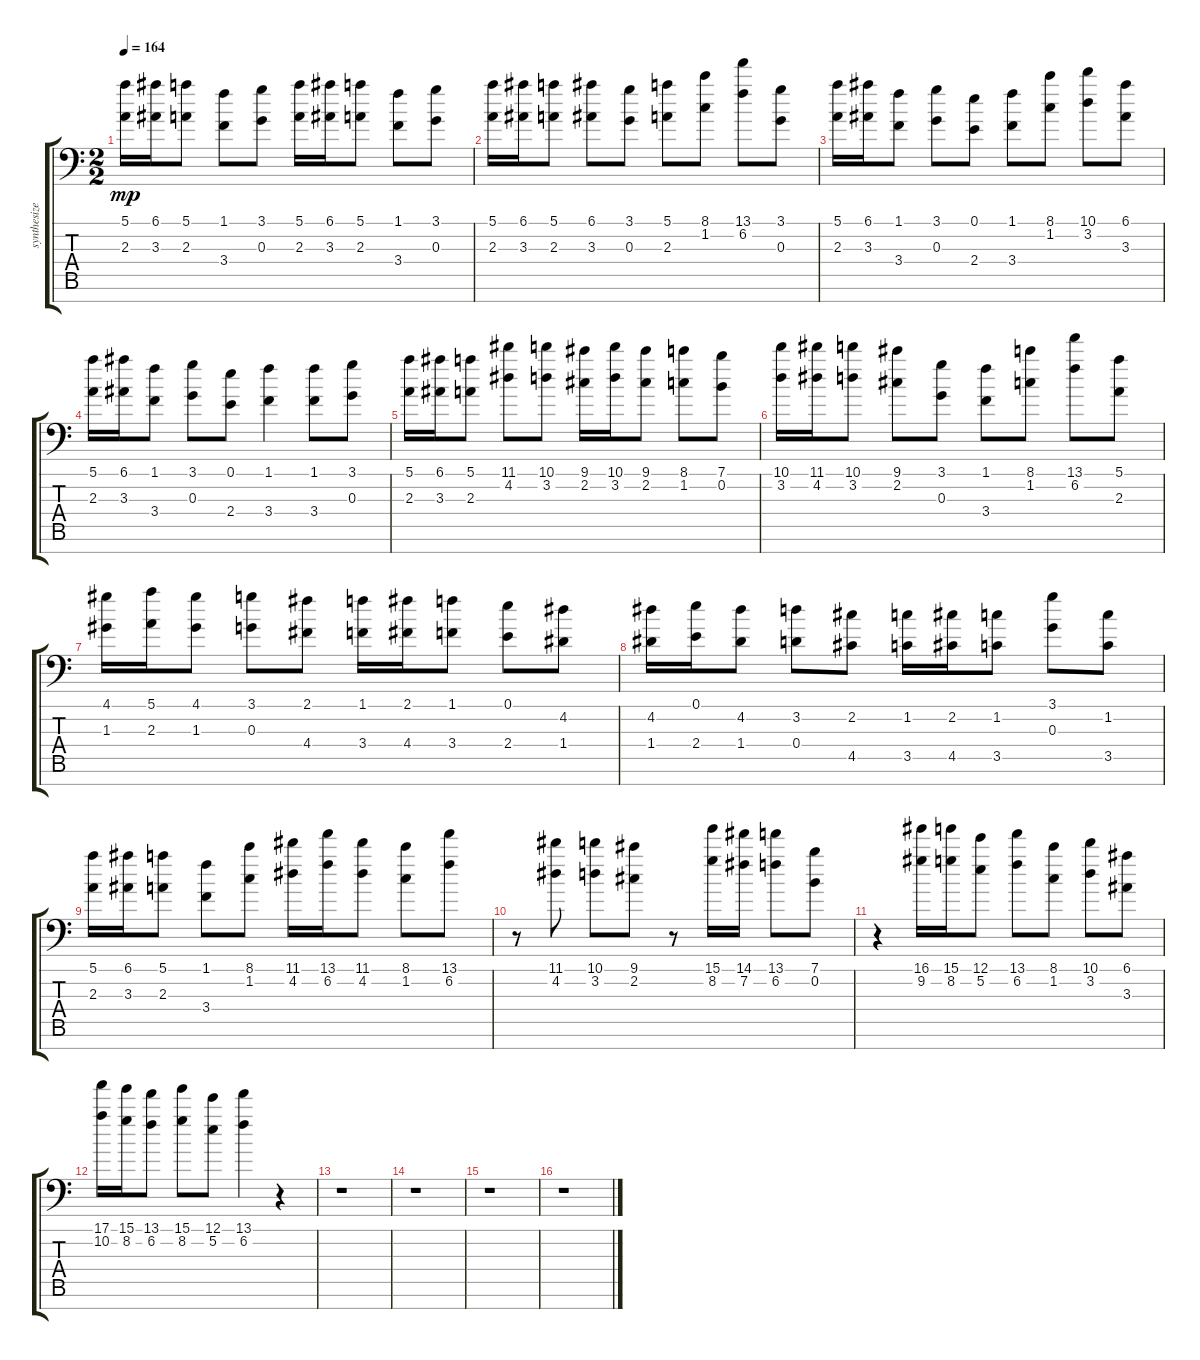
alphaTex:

\track ("synthesizer" "synthesize") {instrument acousticguitarnylon}
\staff {score tabs}
\tuning (E4 B3 G3 D3 A2 E2 A1) {hide}
\ts (2 2)
\tempo 164
\clef f4
\ks c
(5.1 2.3).16{dy mp} (6.1 3.3).16 (5.1 2.3).8 (1.1 3.4).8 (3.1 0.3).8 (5.1 2.3).16 (6.1 3.3).16 (5.1 2.3).8 (1.1 3.4).8 (3.1 0.3).8 |
(5.1 2.3).16 (6.1 3.3).16 (5.1 2.3).8 (6.1 3.3).8 (3.1 0.3).8 (5.1 2.3).8 (8.1 1.2).8 (13.1 6.2).8 (3.1 0.3).8 |
(5.1 2.3).16 (6.1 3.3).16 (1.1 3.4).8 (3.1 0.3).8 (0.1 2.4).8 (1.1 3.4).8 (8.1 1.2).8 (10.1 3.2).8 (6.1 3.3).8 |
(5.1 2.3).16 (6.1 3.3).16 (1.1 3.4).8 (3.1 0.3).8 (0.1 2.4).8 (1.1 3.4).4 (1.1 3.4).8 (3.1 0.3).8 |
(5.1 2.3).16 (6.1 3.3).16 (5.1 2.3).8 (11.1 4.2).8 (10.1 3.2).8 (9.1 2.2).16 (10.1 3.2).16 (9.1 2.2).8 (8.1 1.2).8 (7.1 0.2).8 |
(10.1 3.2).16 (11.1 4.2).16 (10.1 3.2).8 (9.1 2.2).8 (3.1 0.3).8 (1.1 3.4).8 (8.1 1.2).8 (13.1 6.2).8 (5.1 2.3).8 |
(4.1 1.3).16 (5.1 2.3).16 (4.1 1.3).8 (3.1 0.3).8 (2.1 4.4).8 (1.1 3.4).16 (2.1 4.4).16 (1.1 3.4).8 (0.1 2.4).8 (4.2 1.4).8 |
(4.2 1.4).16 (0.1 2.4).16 (4.2 1.4).8 (3.2 0.4).8 (2.2 4.5).8 (1.2 3.5).16 (2.2 4.5).16 (1.2 3.5).8 (3.1 0.3).8 (1.2 3.5).8 |
(5.1 2.3).16 (6.1 3.3).16 (5.1 2.3).8 (1.1 3.4).8 (8.1 1.2).8 (11.1 4.2).16 (13.1 6.2).16 (11.1 4.2).8 (8.1 1.2).8 (13.1 6.2).8 |
r.8 (11.1 4.2).8 (10.1 3.2).8 (9.1 2.2).8 r.8 (15.1 8.2).16 (14.1 7.2).16 (13.1 6.2).8 (7.1 0.2).8 |
r.4 (16.1 9.2).16 (15.1 8.2).16 (12.1 5.2).8 (13.1 6.2).8 (8.1 1.2).8 (10.1 3.2).8 (6.1 3.3).8 |
(17.1 10.2).16 (15.1 8.2).16 (13.1 6.2).8 (15.1 8.2).8 (12.1 5.2).8 (13.1 6.2).4 r.4 |
r.1 |
r.1 |
r.1 |
r.1
